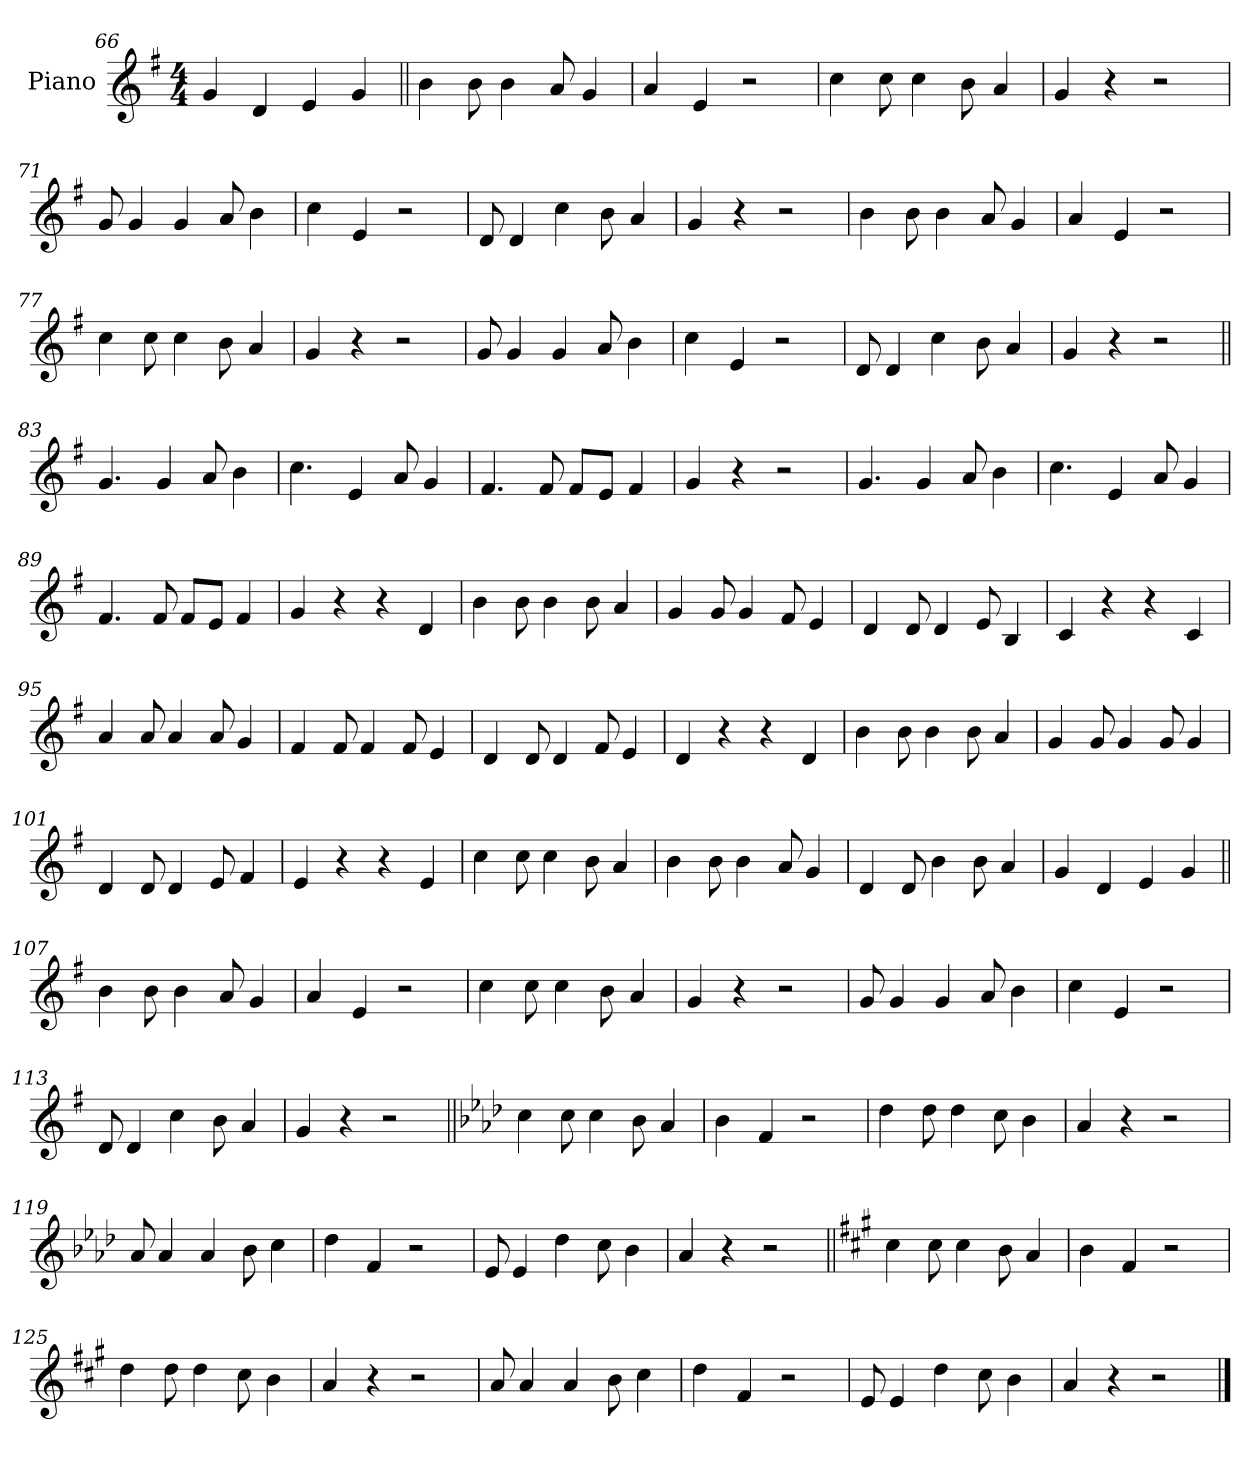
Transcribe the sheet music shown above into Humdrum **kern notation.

**kern
*part1
*staff1
*I"Piano
*I'Pno.
*clefG2
*k[f#]
*M4/4
=66
4g
4d
4e
4g
=67||
4b
8b
4b
8a
4g
=68
4a
4e
2r
=69
4cc
8cc
4cc
8b
4a
=70
4g
4r
2r
=71
8g
4g
4g
8a
4b
=72
4cc
4e
2r
=73
8d
4d
4cc
8b
4a
=74
4g
4r
2r
=75
4b
8b
4b
8a
4g
=76
4a
4e
2r
=77
4cc
8cc
4cc
8b
4a
=78
4g
4r
2r
=79
8g
4g
4g
8a
4b
=80
4cc
4e
2r
=81
8d
4d
4cc
8b
4a
=82
4g
4r
2r
=83||
4.g!
4g!
8a!
4b!
=84
4.cc!
4e!
8a!
4g!
=85
4.f#!
8f#!
8f#!L
8e!J
4f#!
=86
4g!
4r
2r
=87
4.g!
4g!
8a!
4b!
=88
4.cc!
4e!
8a!
4g!
=89
4.f#!
8f#!
8f#!L
8e!J
4f#!
=90
4g!
4r
4r
4d
=91
4b
8b
4b
8b
4a
=92
4g
8g
4g
8f#
4e
=93
4d
8d
4d
8e
4B
=94
4c
4r
4r
4c
=95
4a
8a
4a
8a
4g
=96
4f#
8f#
4f#
8f#
4e
=97
4d
8d
4d
8f#
4e
=98
4d
4r
4r
4d
=99
4b
8b
4b
8b
4a
=100
4g
8g
4g
8g
4g
=101
4d
8d
4d
8e
4f#
=102
4e
4r
4r
4e
=103
4cc
8cc
4cc
8b
4a
=104
4b
8b
4b
8a
4g
=105
4d
8d
4b
8b
4a
=106
4g
4d
4e
4g
=107||
4b
8b
4b
8a
4g
=108
4a
4e
2r
=109
4cc
8cc
4cc
8b
4a
=110
4g
4r
2r
=111
8g
4g
4g
8a
4b
=112
4cc
4e
2r
=113
8d
4d
4cc
8b
4a
=114
4g
4r
2r
=115||
*k[b-e-a-d-]
4cc
8cc
4cc
8b-
4a-
=116
4b-
4f
2r
=117
4dd-
8dd-
4dd-
8cc
4b-
=118
4a-
4r
2r
=119
8a-
4a-
4a-
8b-
4cc
=120
4dd-
4f
2r
=121
8e-
4e-
4dd-
8cc
4b-
=122
4a-
4r
2r
=123||
*k[f#c#g#]
4cc#
8cc#
4cc#
8b
4a
=124
4b
4f#
2r
=125
4dd
8dd
4dd
8cc#
4b
=126
4a
4r
2r
=127
8a
4a
4a
8b
4cc#
=128
4dd
4f#
2r
=129
8e
4e
4dd
8cc#
4b
=130
4a
4r
2r
==
*-
